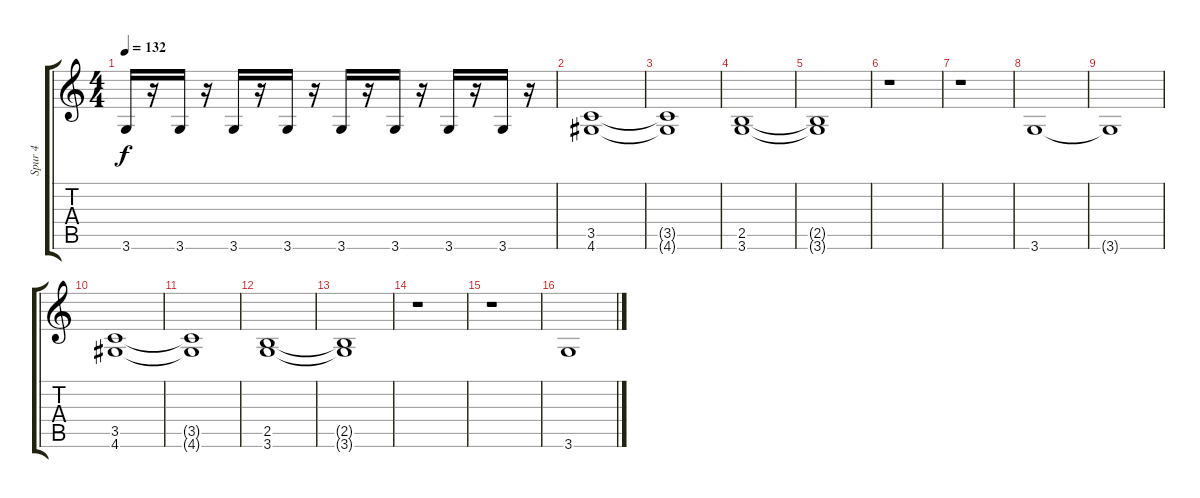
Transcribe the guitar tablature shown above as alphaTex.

\track ("Spur 4" "Spur 4") {instrument overdrivenguitar}
\staff {score tabs}
\tuning (E4 B3 G3 D3 A2 E2) {hide}
\ts (4 4)
\tempo 132
\clef g2
\ks c
3.6.16{dy f} r.16 3.6.16 r.16 3.6.16 r.16 3.6.16 r.16 3.6.16 r.16 3.6.16 r.16 3.6.16 r.16 3.6.16 r.16 |
(3.5 4.6).1 |
(3.5{t} 4.6{t}).1 |
(2.5 3.6).1 |
(2.5{t} 3.6{t}).1 |
r.1 |
r.1 |
3.6.1 |
3.6{t}.1 |
(3.5 4.6).1 |
(3.5{t} 4.6{t}).1 |
(2.5 3.6).1 |
(2.5{t} 3.6{t}).1 |
r.1 |
r.1 |
3.6.1
